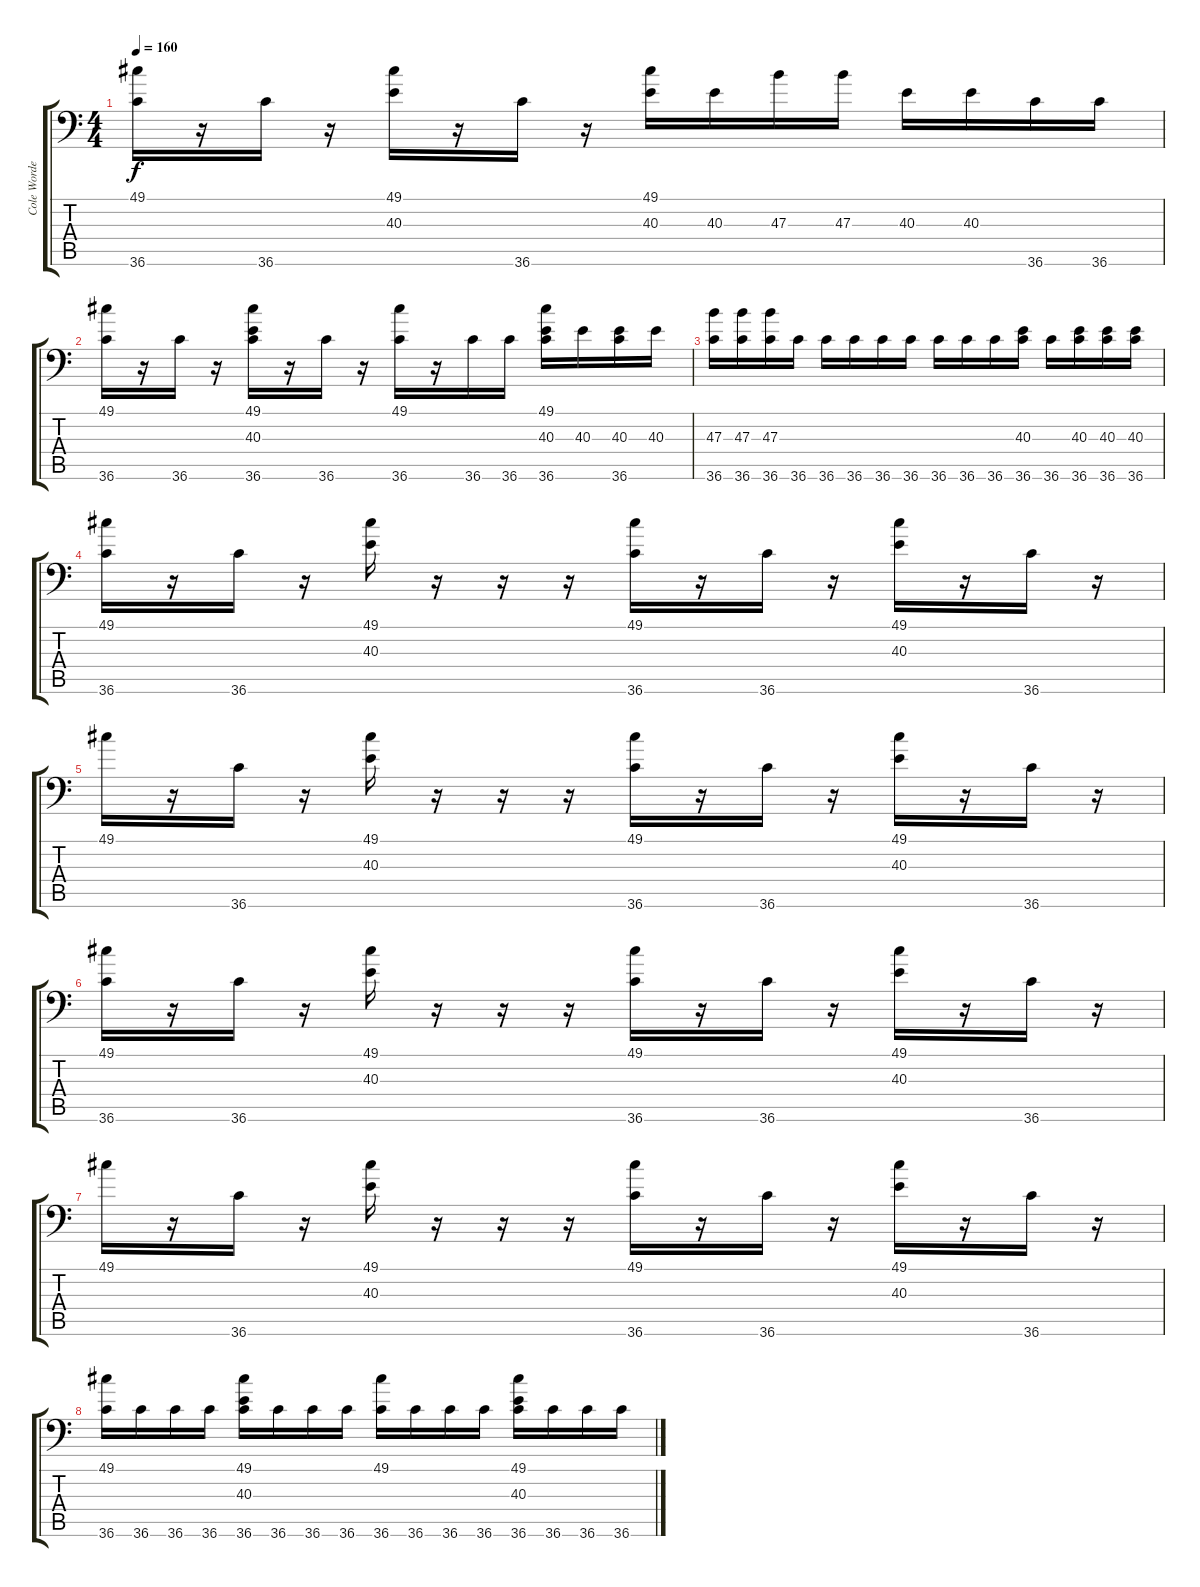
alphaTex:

\track ("Cole Worden" "Cole Worde") {instrument acousticgrandpiano}
\staff {score tabs}
\tuning (C-1 C-1 C-1 C-1 C-1 C-1) {hide}
\ts (4 4)
\tempo 160
\clef f4
\ks c
(49.1 36.6).16{dy f} r.16 36.6.16 r.16 (49.1 40.3).16 r.16 36.6.16 r.16 (49.1 40.3).16 40.3.16 47.3.16 47.3.16 40.3.16 40.3.16 36.6.16 36.6.16 |
(49.1 36.6).16 r.16 36.6.16 r.16 (49.1 40.3 36.6).16 r.16 36.6.16 r.16 (49.1 36.6).16 r.16 36.6.16 36.6.16 (49.1 40.3 36.6).16 40.3.16 (40.3 36.6).16 40.3.16 |
(47.3 36.6).16 (47.3 36.6).16 (47.3 36.6).16 36.6.16 36.6.16 36.6.16 36.6.16 36.6.16 36.6.16 36.6.16 36.6.16 (40.3 36.6).16 36.6.16 (40.3 36.6).16 (40.3 36.6).16 (40.3 36.6).16 |
(49.1 36.6).16 r.16 36.6.16 r.16 (49.1 40.3).16 r.16 r.16 r.16 (49.1 36.6).16 r.16 36.6.16 r.16 (49.1 40.3).16 r.16 36.6.16 r.16 |
49.1.16 r.16 36.6.16 r.16 (49.1 40.3).16 r.16 r.16 r.16 (49.1 36.6).16 r.16 36.6.16 r.16 (49.1 40.3).16 r.16 36.6.16 r.16 |
(49.1 36.6).16 r.16 36.6.16 r.16 (49.1 40.3).16 r.16 r.16 r.16 (49.1 36.6).16 r.16 36.6.16 r.16 (49.1 40.3).16 r.16 36.6.16 r.16 |
49.1.16 r.16 36.6.16 r.16 (49.1 40.3).16 r.16 r.16 r.16 (49.1 36.6).16 r.16 36.6.16 r.16 (49.1 40.3).16 r.16 36.6.16 r.16 |
(49.1 36.6).16 36.6.16 36.6.16 36.6.16 (49.1 40.3 36.6).16 36.6.16 36.6.16 36.6.16 (49.1 36.6).16 36.6.16 36.6.16 36.6.16 (49.1 40.3 36.6).16 36.6.16 36.6.16 36.6.16
